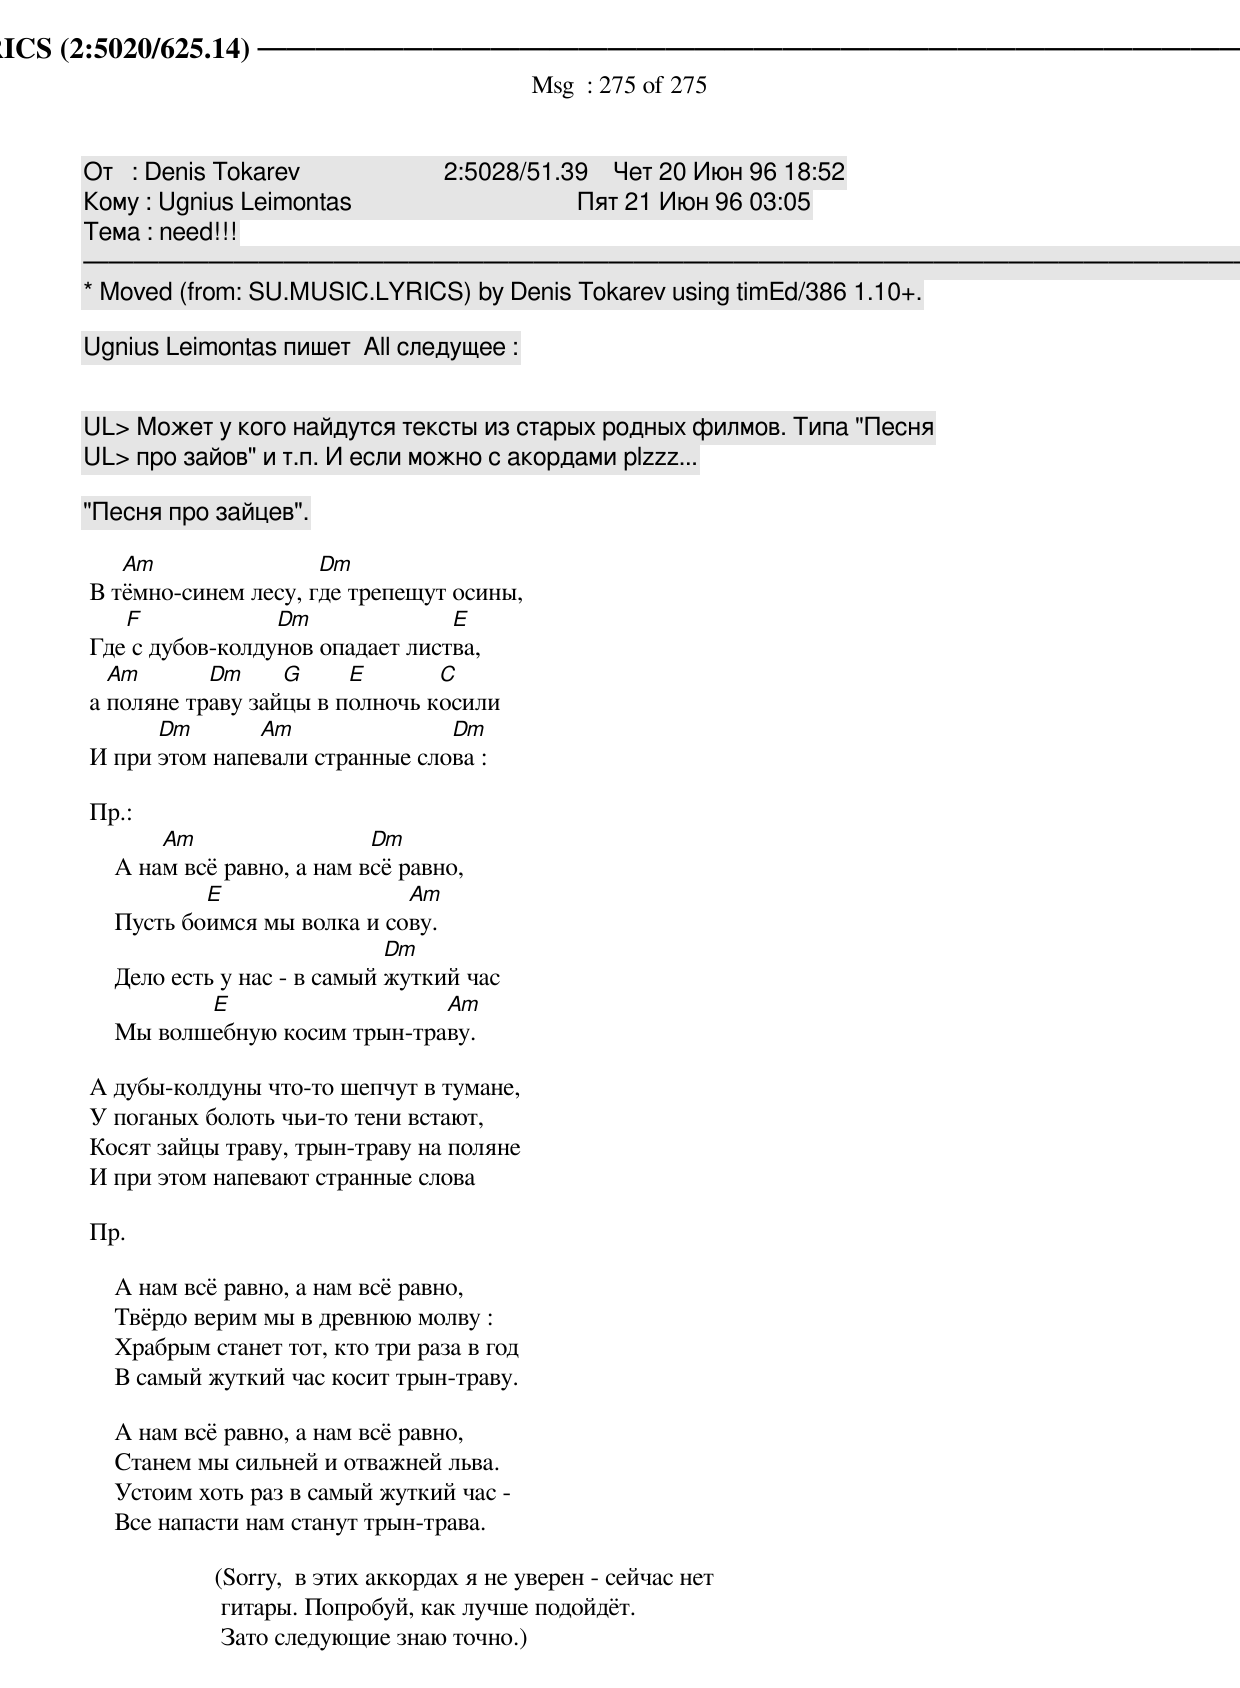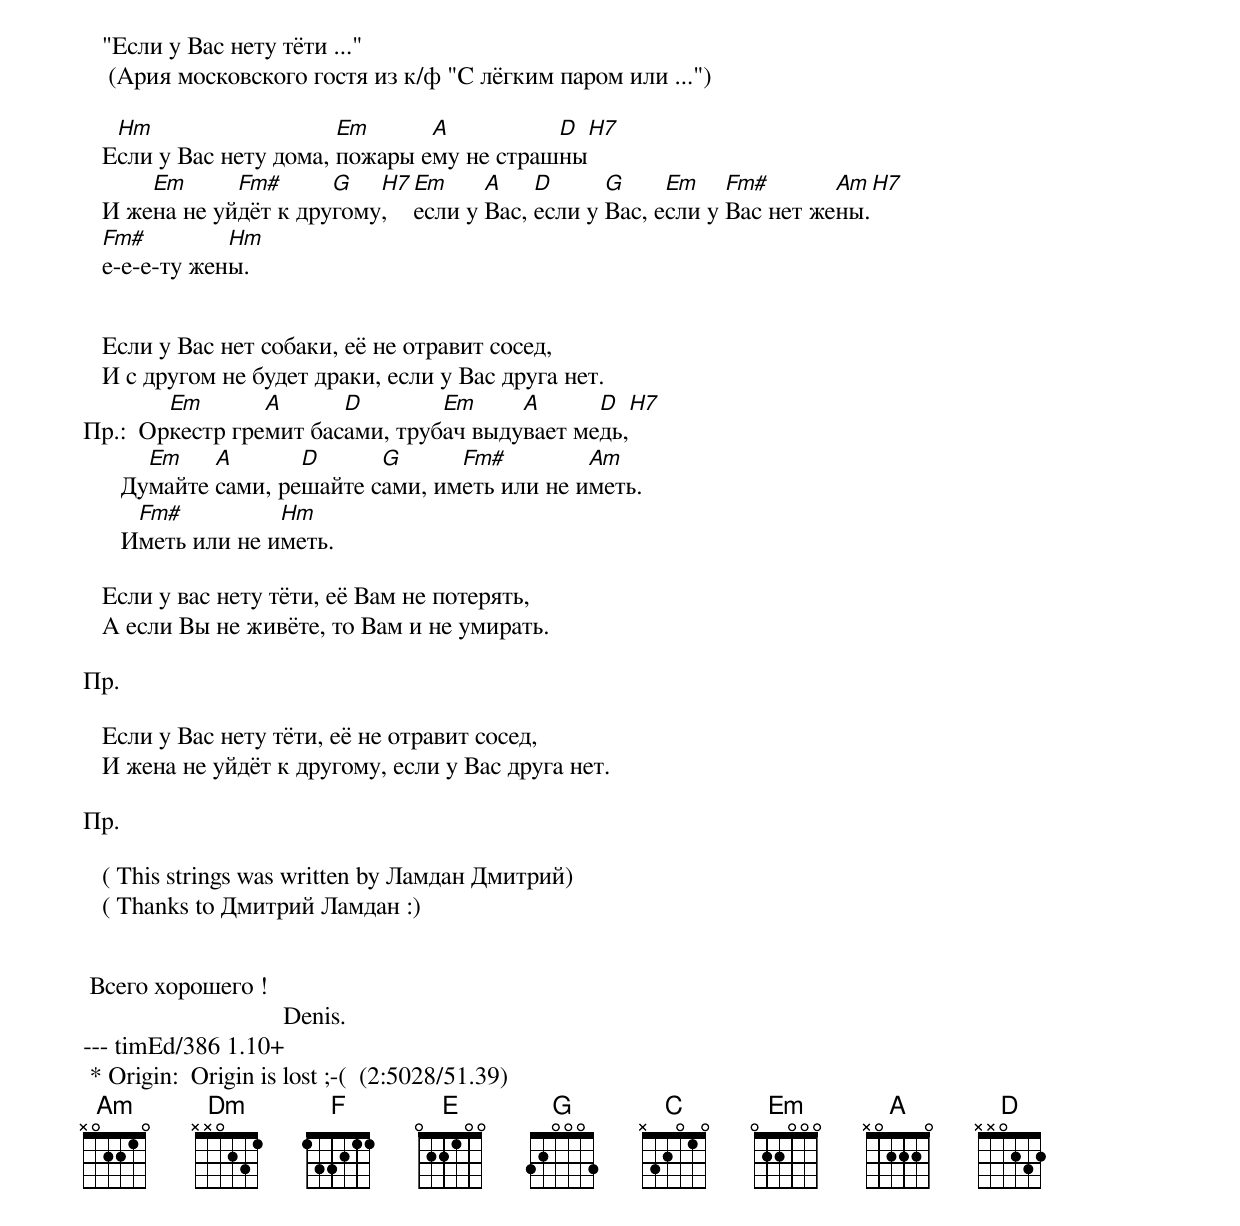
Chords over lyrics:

─ SU.MUSIC.LYRICS (2:5020/625.14) ──────────────────────────────────── ECHO065 ─
 Msg  : 275 of 275
 От   : Denis Tokarev                       2:5028/51.39    Чет 20 Июн 96 18:52
 Кому : Ugnius Leimontas                                    Пят 21 Июн 96 03:05
 Тема : need!!!
────────────────────────────────────────────────────────────────────────────────
* Moved (from: SU.MUSIC.LYRICS) by Denis Tokarev using timEd/386 1.10+.

 Ugnius Leimontas пишет  All следущее :


 UL> Может у кого найдутся тексты из старых poдных филмов. Типа "Песня
 UL> пpo зайов" и т.п. И если можно с акордами plzzz...

   "Песня про зайцев".

    Am                Dm
 В тёмно-синем лесу, где трепещут осины,
    F             Dm              E
 Где с дубов-колдунов опадает листва,
   Am       Dm     G     E       C
 а поляне траву зайцы в полночь косили
       Dm       Am               Dm
 И при этом напевали странные слова :

 Пр.:
         Am                  Dm
     А нам всё равно, а нам всё равно,
             E                 Am
     Пусть боимся мы волка и сову.
                               Dm
     Дело есть у нас - в самый жуткий час
            E                   Am
     Мы волшебную косим трын-траву.

 А дубы-колдуны что-то шепчут в тумане,
 У поганых болоть чьи-то тени встают,
 Косят зайцы траву, трын-траву на поляне
 И при этом напевают странные слова

 Пр.

     А нам всё равно, а нам всё равно,
     Твёрдо верим мы в древнюю молву :
     Храбрым станет тот, кто три раза в год
     В самый жуткий час косит трын-траву.

     А нам всё равно, а нам всё равно,
     Станем мы сильней и отважней льва.
     Устоим хоть раз в самый жуткий час -
     Все напасти нам станут трын-трава.

                     (Sorry,  в этих аккордах я не уверен - сейчас нет
                      гитары. Попробуй, как лучше подойдёт.
                      Зато следующие знаю точно.)


   "Если у Вас нету тёти ..."
    (Ария московского гостя из к/ф "С лёгким паром или ...")

    Hm                   Em      A          D  H7
   Если у Вас нету дома, пожары ему не страшны
       Em      Fm#      G   H7  Em     A    D      G     Em    Fm#       Am H7
   И жена не уйдёт к другому,   если у Вас, если у Вас, если у Вас нет жены.
   Fm#         Hm
   е-е-е-ту жены.


   Если у Вас нет собаки, её не отравит сосед,
   И с другом не будет драки, если у Вас друга нет.
        Em       A      D        Em     A      D     H7
Пр.:  Оркестр гремит басами, трубач выдувает медь,
        Em    A       D      G      Fm#         Am
      Думайте сами, решайте сами, иметь или не иметь.
       Fm#          Hm
      Иметь или не иметь.

   Если у вас нету тёти, её Вам не потерять,
   А если Вы не живёте, то Вам и не умирать.

Пр.

   Если у Вас нету тёти, её не отравит сосед,
   И жена не уйдёт к другому, если у Вас друга нет.

Пр.

   ( This strings was written by Ламдан Дмитрий)
   ( Thanks to Дмитрий Ламдан :)


 Всего хорошего !
                                Denis.
--- timEd/386 1.10+
 * Origin:  Origin is lost ;-(  (2:5028/51.39)
